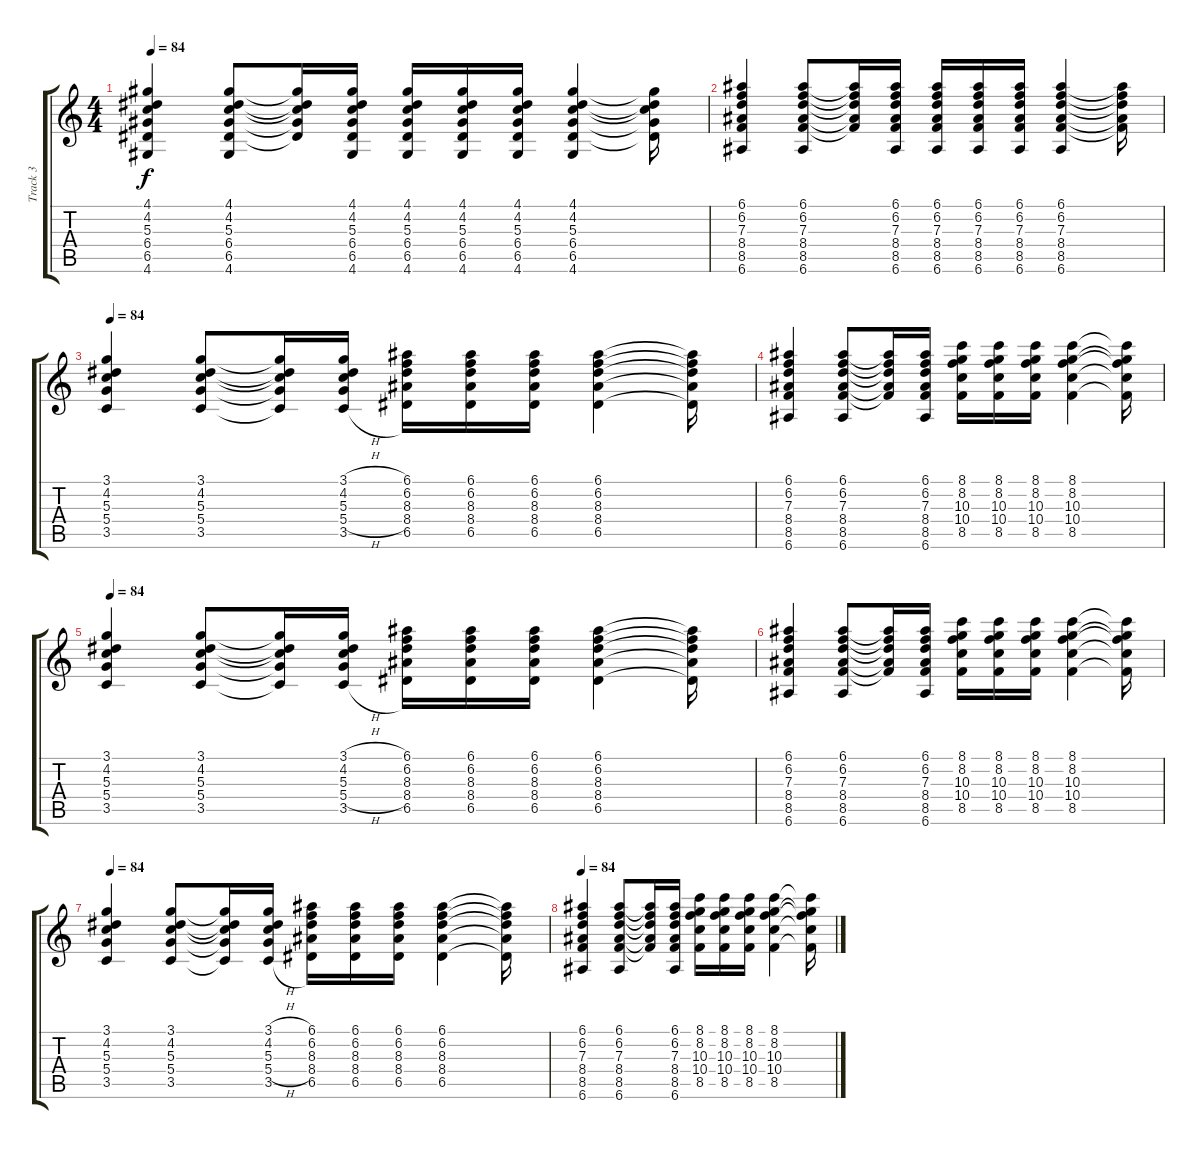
\track ("Track 3" "Track 3") {instrument acousticguitarsteel}
\staff {score tabs}
\tuning (E4 B3 G3 D3 A2 E2) {hide}
\ts (4 4)
\tempo 84
\clef g2
\ks c
(4.1 4.2 5.3 6.4 6.5 4.6).4{dy f} (4.1 4.2 5.3 6.4 6.5 4.6).8 (4.1{t} 4.2{t} 5.3{t} 6.4{t} 6.5{t}).16 (4.1 4.2 5.3 6.4 6.5 4.6).16 (4.1 4.2 5.3 6.4 6.5 4.6).16 (4.1 4.2 5.3 6.4 6.5 4.6).16 (4.1 4.2 5.3 6.4 6.5 4.6).16 (4.1 4.2 5.3 6.4 6.5 4.6).4 (4.1{t} 4.2{t} 5.3{t} 6.4{t} 6.5{t}).16 |
(6.1 6.2 7.3 8.4 8.5 6.6).4 (6.1 6.2 7.3 8.4 8.5 6.6).8 (6.1{t} 6.2{t} 7.3{t} 8.4{t} 8.5{t}).16 (6.1 6.2 7.3 8.4 8.5 6.6).16 (6.1 6.2 7.3 8.4 8.5 6.6).16 (6.1 6.2 7.3 8.4 8.5 6.6).16 (6.1 6.2 7.3 8.4 8.5 6.6).16 (6.1 6.2 7.3 8.4 8.5 6.6).4 (6.1{t} 6.2{t} 7.3{t} 8.4{t} 8.5{t}).16 |
\tempo 84
(3.1 4.2 5.3 5.4 3.5).4{volume 8} (3.1 4.2 5.3 5.4 3.5).8 (3.1{t} 4.2{t} 5.3{t} 5.4{t} 3.5{t}).16 (3.1{h} 4.2{h} 5.3{h} 5.4{h} 3.5{h}).16 (6.1 6.2 8.3 8.4 6.5).16 (6.1 6.2 8.3 8.4 6.5).16 (6.1 6.2 8.3 8.4 6.5).16 (6.1 6.2 8.3 8.4 6.5).4 (6.1{t} 6.2{t} 8.3{t} 8.4{t} 6.5{t}).16 |
(6.1 6.2 7.3 8.4 8.5 6.6).4 (6.1 6.2 7.3 8.4 8.5 6.6).8 (6.1{t} 6.2{t} 7.3{t} 8.4{t} 8.5{t}).16 (6.1 6.2 7.3 8.4 8.5 6.6).16 (8.1 8.2 10.3 10.4 8.5).16 (8.1 8.2 10.3 10.4 8.5).16 (8.1 8.2 10.3 10.4 8.5).16 (8.1 8.2 10.3 10.4 8.5).4 (8.1{t} 8.2{t} 10.3{t} 10.4{t} 8.5{t}).16 |
\tempo 105
\tempo 84
(3.1 4.2 5.3 5.4 3.5).4{volume 8} (3.1 4.2 5.3 5.4 3.5).8 (3.1{t} 4.2{t} 5.3{t} 5.4{t} 3.5{t}).16 (3.1{h} 4.2{h} 5.3{h} 5.4{h} 3.5{h}).16 (6.1 6.2 8.3 8.4 6.5).16 (6.1 6.2 8.3 8.4 6.5).16 (6.1 6.2 8.3 8.4 6.5).16 (6.1 6.2 8.3 8.4 6.5).4 (6.1{t} 6.2{t} 8.3{t} 8.4{t} 6.5{t}).16 |
(6.1 6.2 7.3 8.4 8.5 6.6).4 (6.1 6.2 7.3 8.4 8.5 6.6).8 (6.1{t} 6.2{t} 7.3{t} 8.4{t} 8.5{t}).16 (6.1 6.2 7.3 8.4 8.5 6.6).16 (8.1 8.2 10.3 10.4 8.5).16 (8.1 8.2 10.3 10.4 8.5).16 (8.1 8.2 10.3 10.4 8.5).16 (8.1 8.2 10.3 10.4 8.5).4 (8.1{t} 8.2{t} 10.3{t} 10.4{t} 8.5{t}).16 |
\tempo 84
(3.1 4.2 5.3 5.4 3.5).4 (3.1 4.2 5.3 5.4 3.5).8 (3.1{t} 4.2{t} 5.3{t} 5.4{t} 3.5{t}).16 (3.1{h} 4.2{h} 5.3{h} 5.4{h} 3.5{h}).16 (6.1 6.2 8.3 8.4 6.5).16 (6.1 6.2 8.3 8.4 6.5).16 (6.1 6.2 8.3 8.4 6.5).16 (6.1 6.2 8.3 8.4 6.5).4 (6.1{t} 6.2{t} 8.3{t} 8.4{t} 6.5{t}).16 |
\tempo 84
(6.1 6.2 7.3 8.4 8.5 6.6).4 (6.1 6.2 7.3 8.4 8.5 6.6).8 (6.1{t} 6.2{t} 7.3{t} 8.4{t} 8.5{t}).16 (6.1 6.2 7.3 8.4 8.5 6.6).16 (8.1 8.2 10.3 10.4 8.5).16 (8.1 8.2 10.3 10.4 8.5).16 (8.1 8.2 10.3 10.4 8.5).16 (8.1 8.2 10.3 10.4 8.5).4 (8.1{t} 8.2{t} 10.3{t} 10.4{t} 8.5{t}).16
